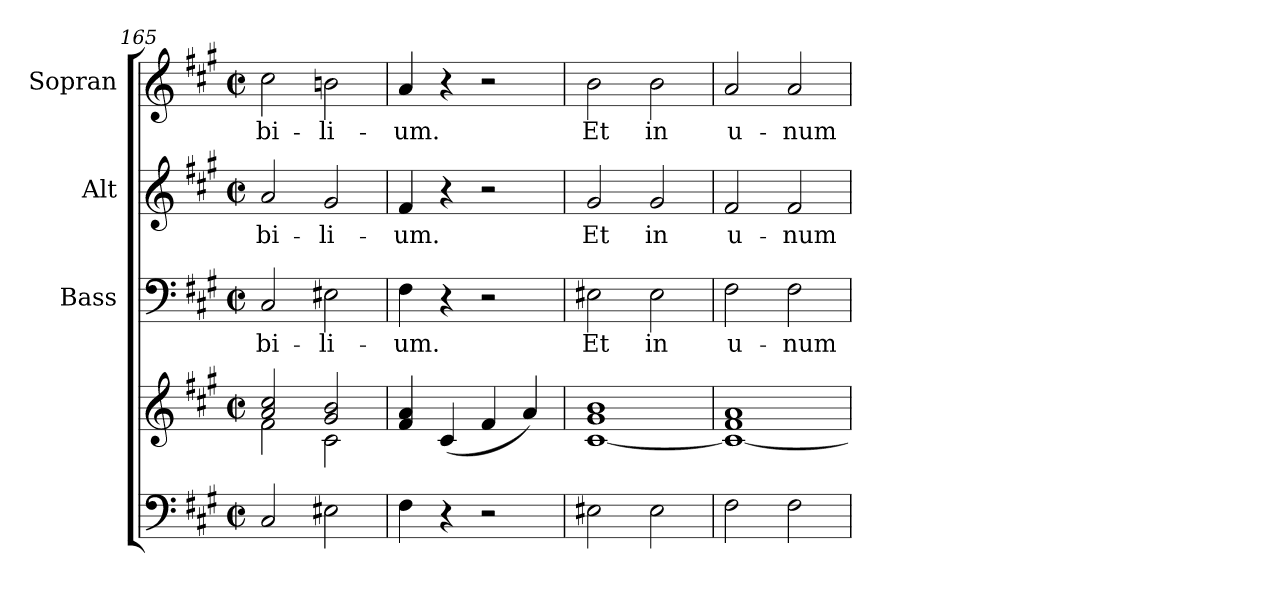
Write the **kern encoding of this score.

**kern	**kern	**kern	**text	**kern	**text	**kern	**text
*part4	*part4	*part3	*part3	*part2	*part2	*part1	*part1
*staff5	*staff4	*staff3	*staff3	*staff2	*staff2	*staff1	*staff1
*	*	*I"Bass	*	*I"Alt	*	*I"Sopran	*
*	*	*I'B.	*	*I'A.	*	*I'S.	*
!!LO:LB:g=z
*clefF4	*clefG2	*clefF4	*	*clefG2	*	*clefG2	*
*k[f#c#g#]	*k[f#c#g#]	*k[f#c#g#]	*	*k[f#c#g#]	*	*k[f#c#g#]	*
*A:	*A:	*A:	*	*A:	*	*A:	*
*M2/2	*M2/2	*M2/2	*	*M2/2	*	*M2/2	*
*met(c|)	*met(c|)	*met(c|)	*	*met(c|)	*	*met(c|)	*
=165	=165	=165	=165	=165	=165	=165	=165
*	*^	*	*	*	*	*	*
!	!	!	!	!LO:LY:b	!	!LO:LY:b	!	!LO:LY:b
2C#/	2a/ 2cc#/	2f#\	2C#/	-bi-	2a/	-bi-	2cc#\	-bi-
!	!	!	!	!LO:LY:b	!	!LO:LY:b	!	!LO:LY:b
2E#X\	2g#/ 2b/	2c#\	2E#X\	-li-	2g#/	-li-	2bn\	-li-
=166	=166	=166	=166	=166	=166	=166	=166	=166
!	!	!	!	!LO:LY:b	!	!LO:LY:b	!	!LO:LY:b
*	*v	*v	*	*	*	*	*	*
4F#\	4f#/ 4a/	4F#\	-um.	4f#/	-um.	4a/	-um.
4r	(<4c#/	4r	.	4r	.	4r	.
2r	4f#/	2r	.	2r	.	2r	.
.	4a/)	.	.	.	.	.	.
=167	=167	=167	=167	=167	=167	=167	=167
!	!	!	!LO:LY:b	!	!LO:LY:b	!	!LO:LY:b
2E#X\	[1c# 1g# 1b	2E#X\	Et	2g#/	Et	2b\	Et
!	!	!	!LO:LY:b	!	!LO:LY:b	!	!LO:LY:b
2E#\	.	2E#\	in	2g#/	in	2b\	in
=168	=168	=168	=168	=168	=168	=168	=168
!	!	!	!LO:LY:b	!	!LO:LY:b	!	!LO:LY:b
2F#\	1c#_ 1f# 1a	2F#\	u-	2f#/	u-	2a/	u-
!	!	!	!LO:LY:b	!	!LO:LY:b	!	!LO:LY:b
2F#\	.	2F#\	-num	2f#/	-num	2a/	-num
=	=	=	=	=	=	=	=
*-	*-	*-	*-	*-	*-	*-	*-
